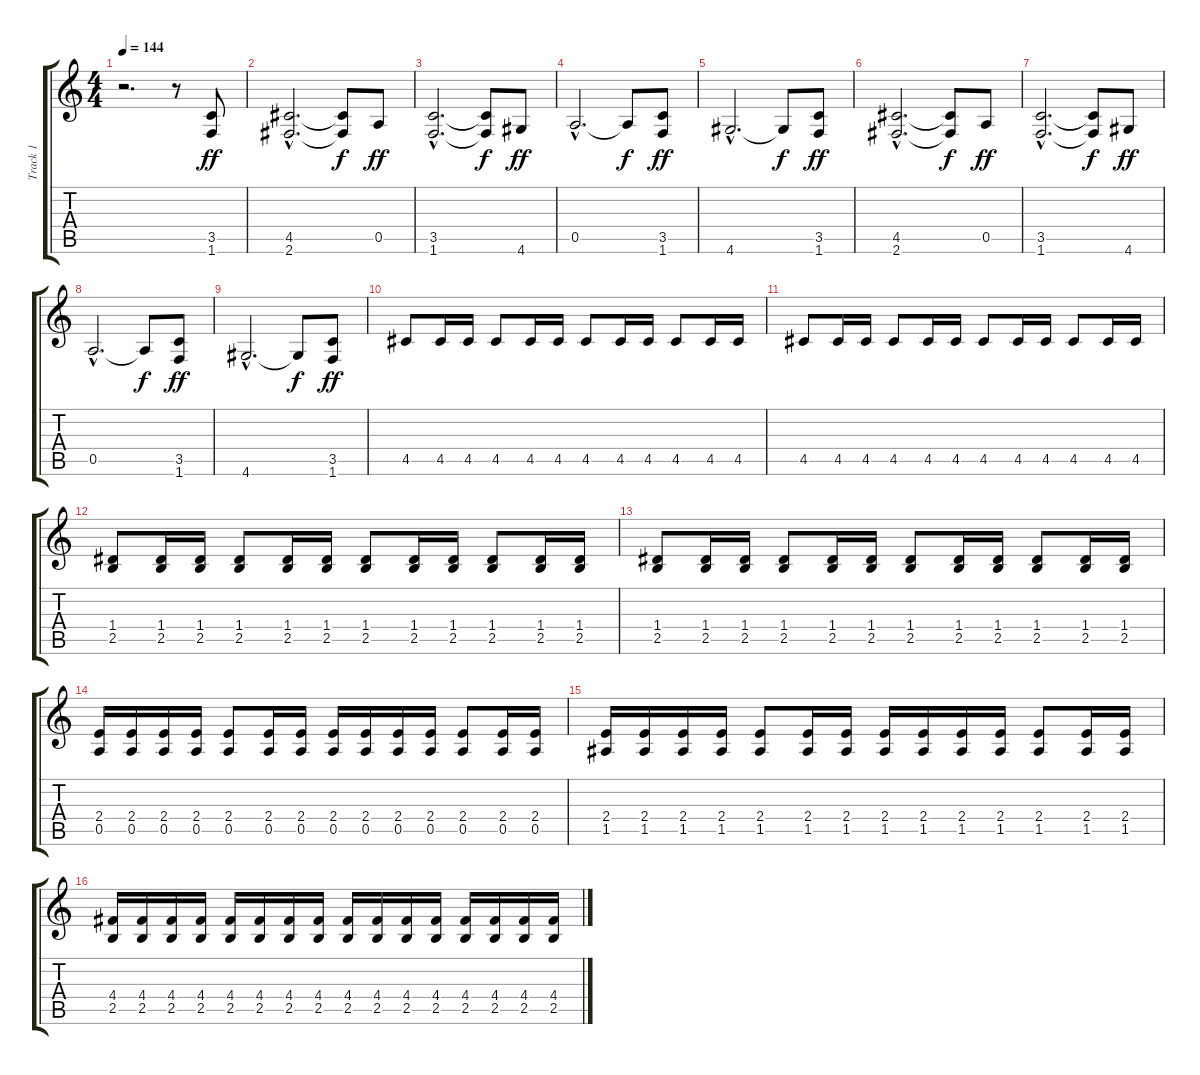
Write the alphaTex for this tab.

\track ("Track 1" "Track 1") {instrument overdrivenguitar}
\staff {score tabs}
\tuning (E4 B3 G3 D3 A2 E2) {hide}
\ts (4 4)
\tempo 144
\clef g2
\ks c
r.2{d dy ff instrument overdrivenguitar} r.8 (3.5 1.6).8 |
(4.5{hac} 2.6{hac}).2{d} (4.5{t} 2.6{t}).8{dy f} 0.5.8{dy ff} |
(3.5{hac} 1.6{hac}).2{d} (3.5{t} 1.6{t}).8{dy f} 4.6.8{dy ff} |
0.5{hac}.2{d} 0.5{t}.8{dy f} (3.5 1.6).8{dy ff} |
4.6{hac}.2{d} 4.6{t}.8{dy f} (3.5 1.6).8{dy ff} |
(4.5{hac} 2.6{hac}).2{d} (4.5{t} 2.6{t}).8{dy f} 0.5.8{dy ff} |
(3.5{hac} 1.6{hac}).2{d} (3.5{t} 1.6{t}).8{dy f} 4.6.8{dy ff} |
0.5{hac}.2{d} 0.5{t}.8{dy f} (3.5 1.6).8{dy ff} |
4.6{hac}.2{d} 4.6{t}.8{dy f} (3.5 1.6).8{dy ff} |
4.5.8 4.5.16 4.5.16 4.5.8 4.5.16 4.5.16 4.5.8 4.5.16 4.5.16 4.5.8 4.5.16 4.5.16 |
4.5.8 4.5.16 4.5.16 4.5.8 4.5.16 4.5.16 4.5.8 4.5.16 4.5.16 4.5.8 4.5.16 4.5.16 |
(1.4 2.5).8 (1.4 2.5).16 (1.4 2.5).16 (1.4 2.5).8 (1.4 2.5).16 (1.4 2.5).16 (1.4 2.5).8 (1.4 2.5).16 (1.4 2.5).16 (1.4 2.5).8 (1.4 2.5).16 (1.4 2.5).16 |
(1.4 2.5).8 (1.4 2.5).16 (1.4 2.5).16 (1.4 2.5).8 (1.4 2.5).16 (1.4 2.5).16 (1.4 2.5).8 (1.4 2.5).16 (1.4 2.5).16 (1.4 2.5).8 (1.4 2.5).16 (1.4 2.5).16 |
(2.4 0.5).16 (2.4 0.5).16 (2.4 0.5).16 (2.4 0.5).16 (2.4 0.5).8 (2.4 0.5).16 (2.4 0.5).16 (2.4 0.5).16 (2.4 0.5).16 (2.4 0.5).16 (2.4 0.5).16 (2.4 0.5).8 (2.4 0.5).16 (2.4 0.5).16 |
(2.4 1.5).16 (2.4 1.5).16 (2.4 1.5).16 (2.4 1.5).16 (2.4 1.5).8 (2.4 1.5).16 (2.4 1.5).16 (2.4 1.5).16 (2.4 1.5).16 (2.4 1.5).16 (2.4 1.5).16 (2.4 1.5).8 (2.4 1.5).16 (2.4 1.5).16 |
(4.4 2.5).16 (4.4 2.5).16 (4.4 2.5).16 (4.4 2.5).16 (4.4 2.5).16 (4.4 2.5).16 (4.4 2.5).16 (4.4 2.5).16 (4.4 2.5).16 (4.4 2.5).16 (4.4 2.5).16 (4.4 2.5).16 (4.4 2.5).16 (4.4 2.5).16 (4.4 2.5).16 (4.4 2.5).16
